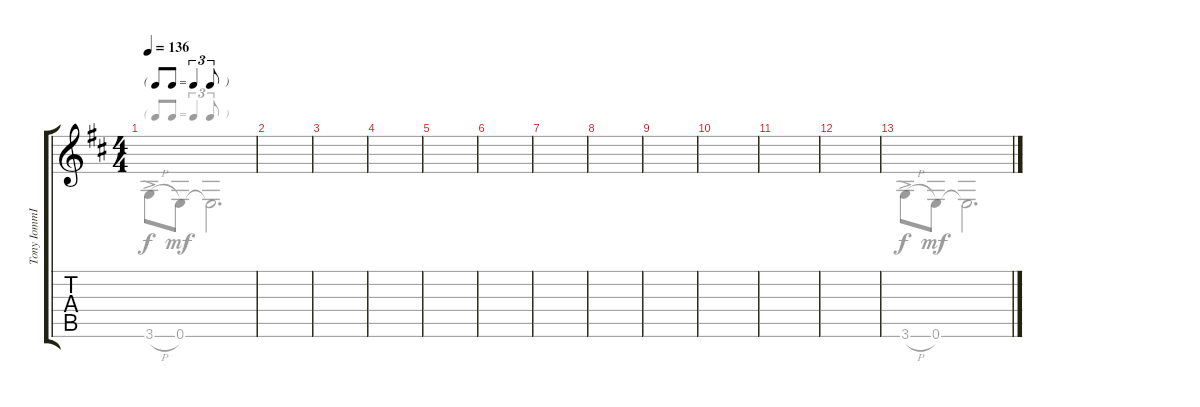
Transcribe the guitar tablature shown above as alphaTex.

\track ("Tony IommI Distortion (Rhythm II)" "Tony IommI") {instrument overdrivenguitar}
\staff {score tabs}
\tuning (E4 B3 G3 D3 A2 E2) {hide}
\voice
\ts (4 4)
\tf triplet8th
\tempo 136
\clef g2
\ks d
|
|
|
|
|
|
|
|
|
|
|
|
|
|
|
\voice
\clef g2
\ks d
3.6{h ac}.8{dy f} 0.6.8{dy mf} 0.6{t}.2{d} |
|
|
|
|
|
|
|
|
|
|
|
3.6{h ac}.8{dy f} 0.6.8{dy mf} 0.6{t}.2{d} |
|
|
